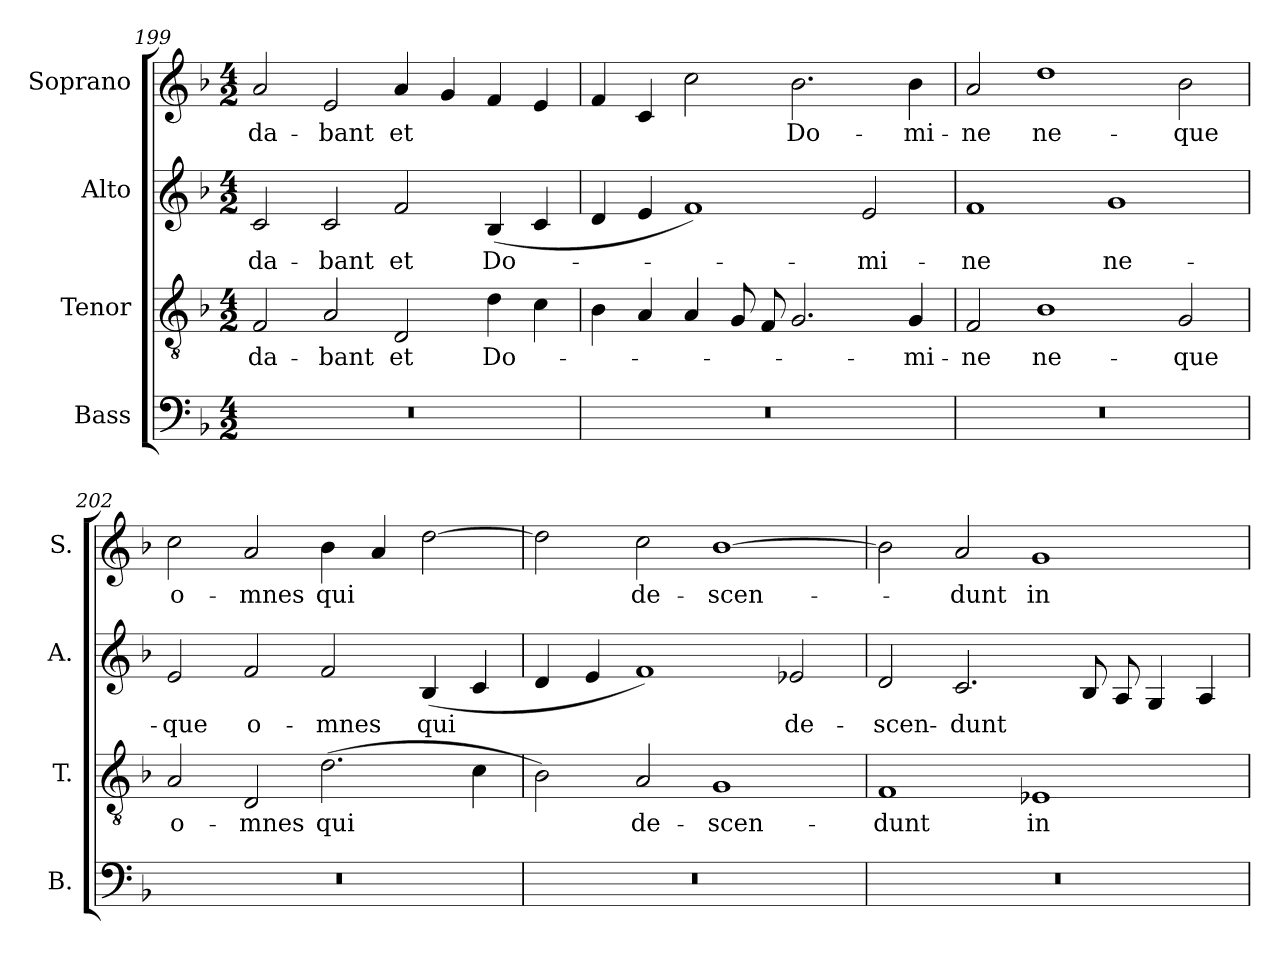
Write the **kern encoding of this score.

**kern	**kern	**text	**kern	**text	**kern	**text
*part4	*part3	*part3	*part2	*part2	*part1	*part1
*staff4	*staff3	*staff3	*staff2	*staff2	*staff1	*staff1
*I"Bass	*I"Tenor	*	*I"Alto	*	*I"Soprano	*
*I'B.	*I'T.	*	*I'A.	*	*I'S.	*
*clefF4	*clefGv2	*	*clefG2	*	*clefG2	*
*	*ITrd7c12	*	*	*	*	*
*k[b-]	*k[b-]	*	*k[b-]	*	*k[b-]	*
*F:	*F:	*	*F:	*	*F:	*
*M4/2	*M4/2	*	*M4/2	*	*M4/2	*
=199	=199	=199	=199	=199	=199	=199
!LO:N:vis=1	!	!	!	!	!	!
!	!	!LO:LY:b:color=#000000	!	!	!	!
!	!	!	!	!LO:LY:b:color=#000000	!	!
!	!	!	!	!	!	!LO:LY:b:color=#000000
0r	2FFi/	-da-	2ci/	-da-	2ai/	-da-
!	!	!LO:LY:b:color=#000000	!	!	!	!
!	!	!	!	!LO:LY:b:color=#000000	!	!
!	!	!	!	!	!	!LO:LY:b:color=#000000
.	2AAi/	-bant	2ci/	-bant	2ei/	-bant
!	!	!LO:LY:b:color=#000000	!	!	!	!
!	!	!	!	!LO:LY:b:color=#000000	!	!
!	!	!	!	!	!	!LO:LY:b:color=#000000
.	2DDi/	et	2fi/	et	4ai/	et
.	.	.	.	.	4gi/	.
!	!	!LO:LY:b:color=#000000	!	!	!	!
!	!	!	!	!LO:LY:b:color=#000000	!	!
.	4Di\	Do-	(4B-i/	Do-	4fi/	.
.	4Ci\	.	4ci/	.	4ei/	.
=200	=200	=200	=200	=200	=200	=200
!LO:N:vis=1	!	!	!	!	!	!
0r	4BB-i\	.	4di/	.	4fi/	.
.	4AAi/	.	4ei/	.	4ci/	.
.	4AAi/	.	1fi)	.	2cci\	.
.	8GGi/	.	.	.	.	.
.	8FFi/	.	.	.	.	.
!	!	!	!	!	!	!LO:LY:b:color=#000000
.	2.GGi/	.	.	.	2.b-i\	Do-
!	!	!	!	!LO:LY:b:color=#000000	!	!
.	.	.	2ei/	-mi-	.	.
!	!	!LO:LY:b:color=#000000	!	!	!	!
!	!	!	!	!	!	!LO:LY:b:color=#000000
.	4GGi/	-mi-	.	.	4b-i\	-mi-
=201	=201	=201	=201	=201	=201	=201
!LO:N:vis=1	!	!	!	!	!	!
!	!	!LO:LY:b:color=#000000	!	!	!	!
!	!	!	!	!LO:LY:b:color=#000000	!	!
!	!	!	!	!	!	!LO:LY:b:color=#000000
0r	2FFi/	-ne	1fi	-ne	2ai/	-ne
!	!	!LO:LY:b:color=#000000	!	!	!	!
!	!	!	!	!	!	!LO:LY:b:color=#000000
.	1BB-i	ne-	.	.	1ddi	ne-
!	!	!	!	!LO:LY:b:color=#000000	!	!
.	.	.	1gi	ne-	.	.
!	!	!LO:LY:b:color=#000000	!	!	!	!
!	!	!	!	!	!	!LO:LY:b:color=#000000
.	2GGi/	-que	.	.	2b-i\	-que
=202	=202	=202	=202	=202	=202	=202
!LO:N:vis=1	!	!	!	!	!	!
!	!	!LO:LY:b:color=#000000	!	!	!	!
!	!	!	!	!LO:LY:b:color=#000000	!	!
!	!	!	!	!	!	!LO:LY:b:color=#000000
0r	2AAi/	o-	2ei/	-que	2cci\	o-
!	!	!LO:LY:b:color=#000000	!	!	!	!
!	!	!	!	!LO:LY:b:color=#000000	!	!
!	!	!	!	!	!	!LO:LY:b:color=#000000
.	2DDi/	-mnes	2fi/	o-	2ai/	-mnes
!	!	!LO:LY:b:color=#000000	!	!	!	!
!	!	!	!	!LO:LY:b:color=#000000	!	!
!	!	!	!	!	!	!LO:LY:b:color=#000000
.	(2.Di\	qui	2fi/	-mnes	4b-i\	qui
.	.	.	.	.	4ai/	.
!	!	!	!	!LO:LY:b:color=#000000	!	!
.	.	.	(4B-i/	qui	[2ddi\	.
.	4Ci\	.	4ci/	.	.	.
!!LO:LB:g=z
=203	=203	=203	=203	=203	=203	=203
!LO:N:vis=1	!	!	!	!	!	!
0r	2BB-i\)	.	4di/	.	2ddi\]	.
.	.	.	4ei/	.	.	.
!	!	!LO:LY:b:color=#000000	!	!	!	!
!	!	!	!	!	!	!LO:LY:b:color=#000000
.	2AAi/	de-	1fi)	.	2cci\	de-
!	!	!LO:LY:b:color=#000000	!	!	!	!
!	!	!	!	!	!	!LO:LY:b:color=#000000
.	1GGi	-scen-	.	.	[1b-i	-scen-
!	!	!	!	!LO:LY:b:color=#000000	!	!
.	.	.	2e-Xi/	de-	.	.
=204	=204	=204	=204	=204	=204	=204
!LO:N:vis=1	!	!	!	!	!	!
!	!	!LO:LY:b:color=#000000	!	!	!	!
!	!	!	!	!LO:LY:b:color=#000000	!	!
0r	1FFi	-dunt	2di/	-scen-	2b-i\]	.
!	!	!	!	!LO:LY:b:color=#000000	!	!
!	!	!	!	!	!	!LO:LY:b:color=#000000
.	.	.	2.ci/	-dunt	2ai/	-dunt
!	!	!LO:LY:b:color=#000000	!	!	!	!
!	!	!	!	!	!	!LO:LY:b:color=#000000
.	1EE-Xi	in	.	.	1gi	in
.	.	.	8B-i/	.	.	.
.	.	.	8Ai/	.	.	.
.	.	.	4Gi/	.	.	.
.	.	.	4Ai/	.	.	.
=	=	=	=	=	=	=
*-	*-	*-	*-	*-	*-	*-
